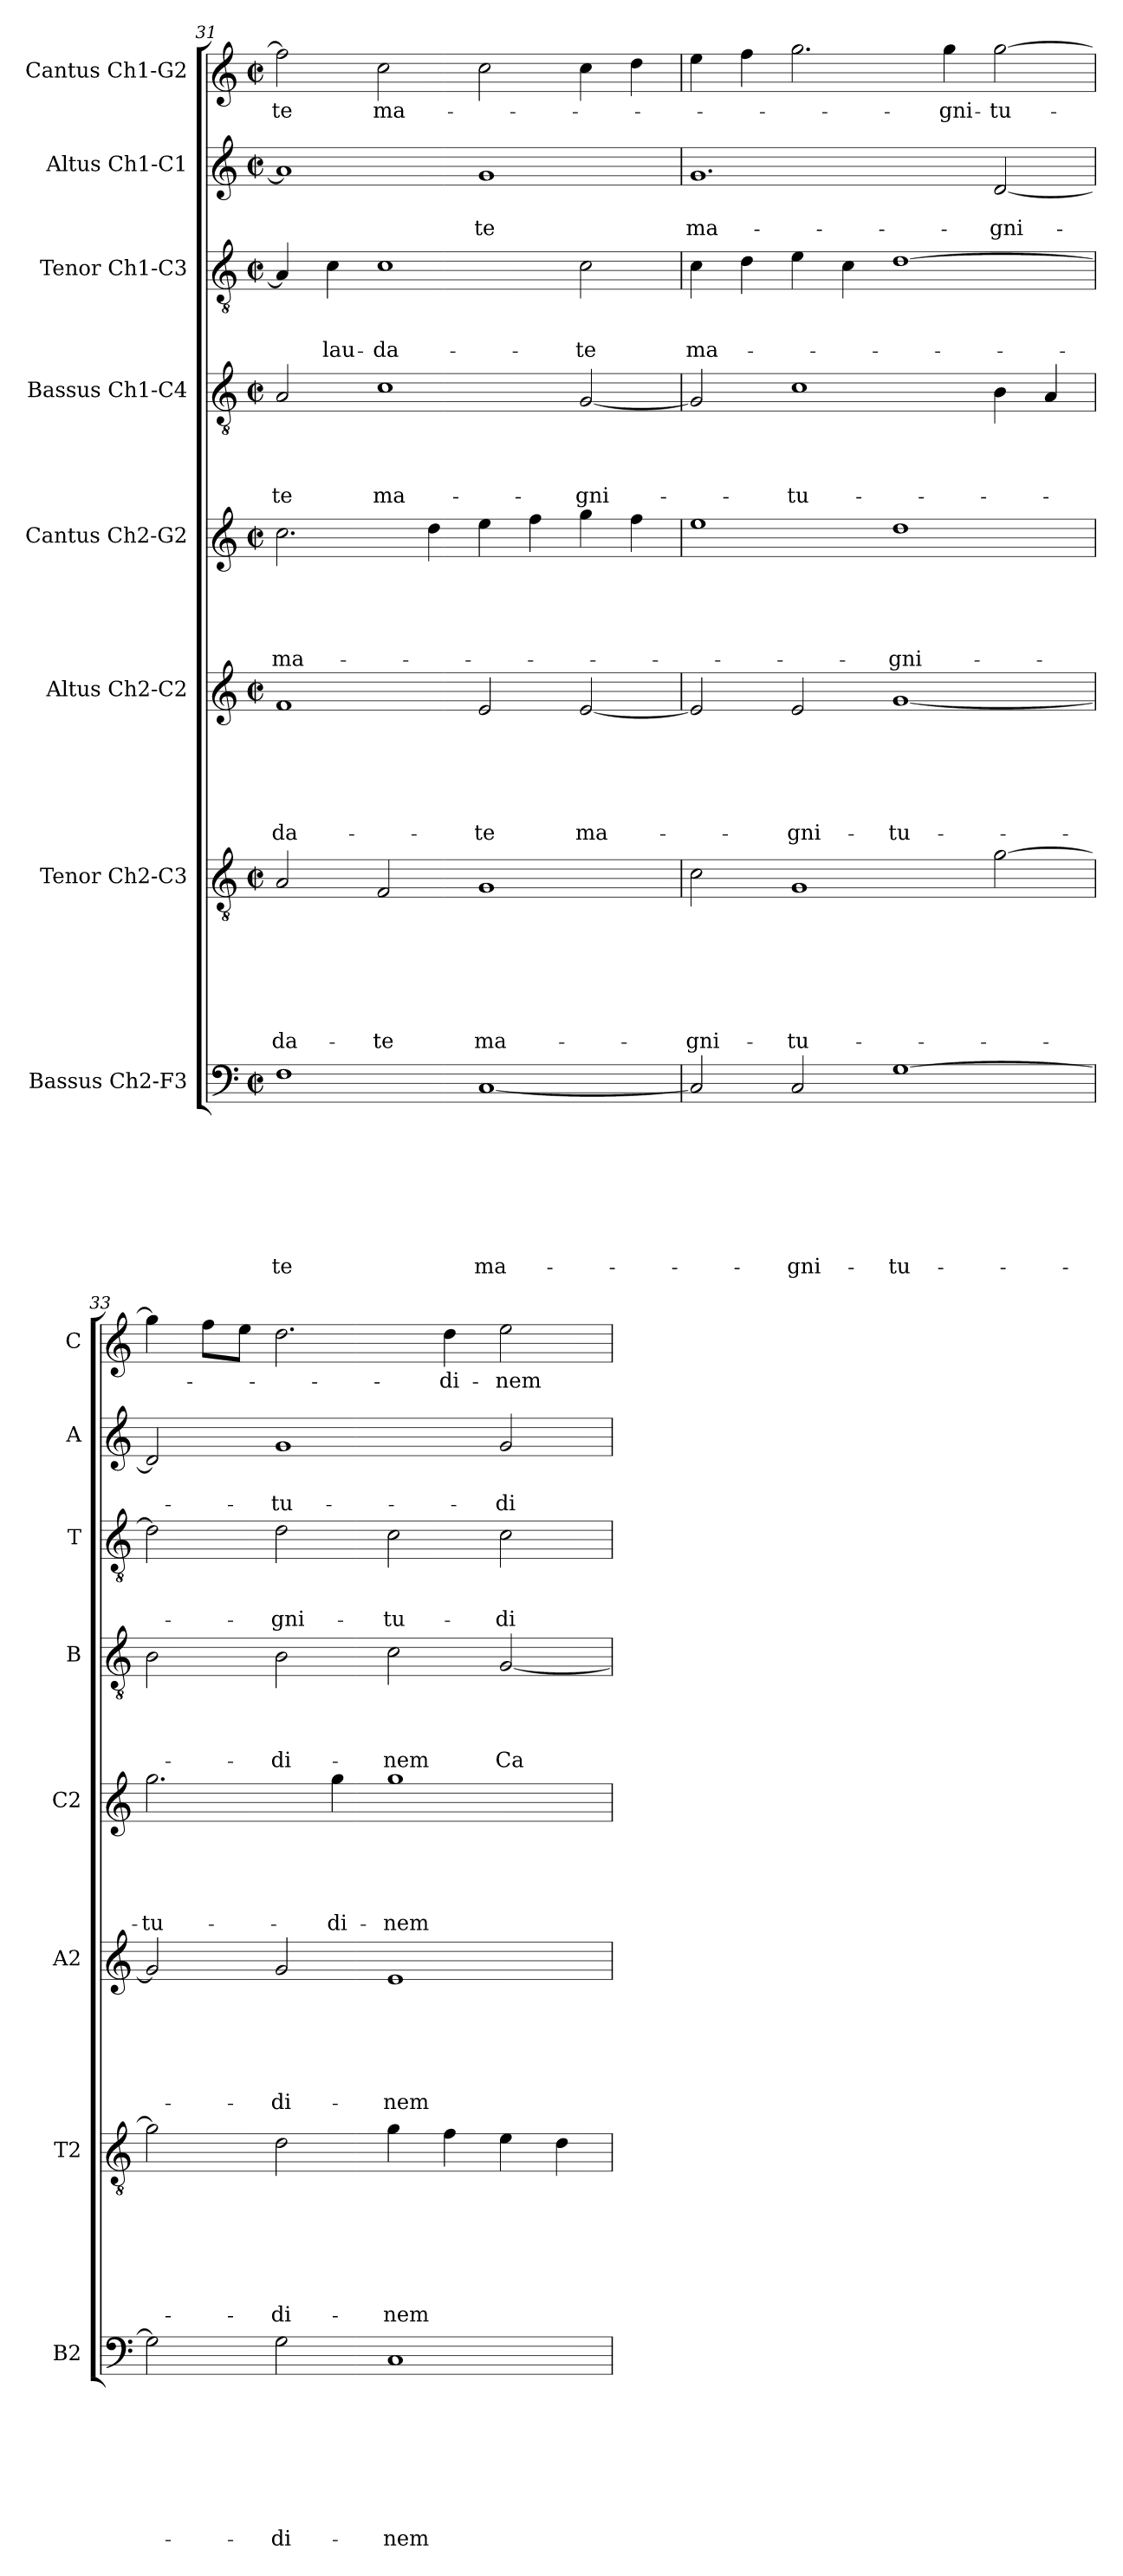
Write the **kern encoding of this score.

**kern	**text	**text	**text	**text	**text	**text	**text	**text	**kern	**text	**text	**text	**text	**text	**text	**text	**kern	**text	**text	**text	**text	**text	**text	**kern	**text	**text	**text	**text	**text	**kern	**text	**text	**text	**text	**kern	**text	**text	**text	**kern	**text	**text	**kern	**text
*part8	*part8	*part8	*part8	*part8	*part8	*part8	*part8	*part8	*part7	*part7	*part7	*part7	*part7	*part7	*part7	*part7	*part6	*part6	*part6	*part6	*part6	*part6	*part6	*part5	*part5	*part5	*part5	*part5	*part5	*part4	*part4	*part4	*part4	*part4	*part3	*part3	*part3	*part3	*part2	*part2	*part2	*part1	*part1
*staff8	*staff8	*staff8	*staff8	*staff8	*staff8	*staff8	*staff8	*staff8	*staff7	*staff7	*staff7	*staff7	*staff7	*staff7	*staff7	*staff7	*staff6	*staff6	*staff6	*staff6	*staff6	*staff6	*staff6	*staff5	*staff5	*staff5	*staff5	*staff5	*staff5	*staff4	*staff4	*staff4	*staff4	*staff4	*staff3	*staff3	*staff3	*staff3	*staff2	*staff2	*staff2	*staff1	*staff1
*I"Bassus Ch2-F3	*	*	*	*	*	*	*	*	*I"Tenor Ch2-C3	*	*	*	*	*	*	*	*I"Altus Ch2-C2	*	*	*	*	*	*	*I"Cantus Ch2-G2	*	*	*	*	*	*I"Bassus Ch1-C4	*	*	*	*	*I"Tenor Ch1-C3	*	*	*	*I"Altus Ch1-C1	*	*	*I"Cantus Ch1-G2	*
*I'B2	*	*	*	*	*	*	*	*	*I'T2	*	*	*	*	*	*	*	*I'A2	*	*	*	*	*	*	*I'C2	*	*	*	*	*	*I'B	*	*	*	*	*I'T	*	*	*	*I'A	*	*	*I'C	*
!!LO:PB:g=z
*clefF4	*	*	*	*	*	*	*	*	*clefGv2	*	*	*	*	*	*	*	*clefG2	*	*	*	*	*	*	*clefG2	*	*	*	*	*	*clefGv2	*	*	*	*	*clefGv2	*	*	*	*clefG2	*	*	*clefG2	*
*k[]	*	*	*	*	*	*	*	*	*k[]	*	*	*	*	*	*	*	*k[]	*	*	*	*	*	*	*k[]	*	*	*	*	*	*k[]	*	*	*	*	*k[]	*	*	*	*k[]	*	*	*k[]	*
*C:	*	*	*	*	*	*	*	*	*C:	*	*	*	*	*	*	*	*C:	*	*	*	*	*	*	*C:	*	*	*	*	*	*C:	*	*	*	*	*C:	*	*	*	*C:	*	*	*C:	*
*M2/2	*	*	*	*	*	*	*	*	*M2/2	*	*	*	*	*	*	*	*M2/2	*	*	*	*	*	*	*M2/2	*	*	*	*	*	*M2/2	*	*	*	*	*M2/2	*	*	*	*M2/2	*	*	*M2/2	*
*met(c|)	*	*	*	*	*	*	*	*	*met(c|)	*	*	*	*	*	*	*	*met(c|)	*	*	*	*	*	*	*met(c|)	*	*	*	*	*	*met(c|)	*	*	*	*	*met(c|)	*	*	*	*met(c|)	*	*	*met(c|)	*
=31	=31	=31	=31	=31	=31	=31	=31	=31	=31	=31	=31	=31	=31	=31	=31	=31	=31	=31	=31	=31	=31	=31	=31	=31	=31	=31	=31	=31	=31	=31	=31	=31	=31	=31	=31	=31	=31	=31	=31	=31	=31	=31	=31
!	!	!	!	!	!	!	!	!LO:LY:b	!	!	!	!	!	!	!	!LO:LY:b	!	!	!	!	!	!	!LO:LY:b	!	!	!	!	!	!LO:LY:b	!	!	!	!	!LO:LY:b	!	!	!	!	!	!	!	!	!LO:LY:b
1F	.	.	.	.	.	.	.	-te	2A/	.	.	.	.	.	.	-da-	1f	.	.	.	.	.	-da-	2.cc\	.	.	.	.	ma-	2A/	.	.	.	-te	4A/]	.	.	.	1a]	.	.	2ff\]	-te
!	!	!	!	!	!	!	!	!	!	!	!	!	!	!	!	!	!	!	!	!	!	!	!	!	!	!	!	!	!	!	!	!	!	!	!	!	!	!LO:LY:b	!	!	!	!	!
.	.	.	.	.	.	.	.	.	.	.	.	.	.	.	.	.	.	.	.	.	.	.	.	.	.	.	.	.	.	.	.	.	.	.	4c\	.	.	lau-	.	.	.	.	.
!	!	!	!	!	!	!	!	!	!	!	!	!	!	!	!	!LO:LY:b	!	!	!	!	!	!	!	!	!	!	!	!	!	!	!	!	!	!LO:LY:b	!	!	!	!LO:LY:b	!	!	!	!	!LO:LY:b
.	.	.	.	.	.	.	.	.	2F/	.	.	.	.	.	.	-te	.	.	.	.	.	.	.	.	.	.	.	.	.	1c	.	.	.	ma-	1c	.	.	-da-	.	.	.	2cc\	ma-
.	.	.	.	.	.	.	.	.	.	.	.	.	.	.	.	.	.	.	.	.	.	.	.	4dd\	.	.	.	.	.	.	.	.	.	.	.	.	.	.	.	.	.	.	.
!	!	!	!	!	!	!	!	!LO:LY:b	!	!	!	!	!	!	!	!LO:LY:b	!	!	!	!	!	!	!LO:LY:b	!	!	!	!	!	!	!	!	!	!	!	!	!	!	!	!	!	!LO:LY:b	!	!
[1C	.	.	.	.	.	.	.	ma-	1G	.	.	.	.	.	.	ma-	2e/	.	.	.	.	.	-te	4ee\	.	.	.	.	.	.	.	.	.	.	.	.	.	.	1g	.	-te	2cc\	.
.	.	.	.	.	.	.	.	.	.	.	.	.	.	.	.	.	.	.	.	.	.	.	.	4ff\	.	.	.	.	.	.	.	.	.	.	.	.	.	.	.	.	.	.	.
!	!	!	!	!	!	!	!	!	!	!	!	!	!	!	!	!	!	!	!	!	!	!	!LO:LY:b	!	!	!	!	!	!	!	!	!	!	!LO:LY:b	!	!	!	!LO:LY:b	!	!	!	!	!
.	.	.	.	.	.	.	.	.	.	.	.	.	.	.	.	.	[2e/	.	.	.	.	.	ma-	4gg\	.	.	.	.	.	[2G/	.	.	.	-gni-	2c\	.	.	-te	.	.	.	4cc\	.
.	.	.	.	.	.	.	.	.	.	.	.	.	.	.	.	.	.	.	.	.	.	.	.	4ff\	.	.	.	.	.	.	.	.	.	.	.	.	.	.	.	.	.	4dd\	.
=32	=32	=32	=32	=32	=32	=32	=32	=32	=32	=32	=32	=32	=32	=32	=32	=32	=32	=32	=32	=32	=32	=32	=32	=32	=32	=32	=32	=32	=32	=32	=32	=32	=32	=32	=32	=32	=32	=32	=32	=32	=32	=32	=32
!	!	!	!	!	!	!	!	!	!	!	!	!	!	!	!	!LO:LY:b	!	!	!	!	!	!	!	!	!	!	!	!	!	!	!	!	!	!	!	!	!	!LO:LY:b	!	!	!LO:LY:b	!	!
2C/]	.	.	.	.	.	.	.	.	2c\	.	.	.	.	.	.	-gni-	2e/]	.	.	.	.	.	.	1ee	.	.	.	.	.	2G/]	.	.	.	.	4c\	.	.	ma-	1.g	.	ma-	4ee\	.
.	.	.	.	.	.	.	.	.	.	.	.	.	.	.	.	.	.	.	.	.	.	.	.	.	.	.	.	.	.	.	.	.	.	.	4d\	.	.	.	.	.	.	4ff\	.
!	!	!	!	!	!	!	!	!LO:LY:b	!	!	!	!	!	!	!	!LO:LY:b	!	!	!	!	!	!	!LO:LY:b	!	!	!	!	!	!	!	!	!	!	!LO:LY:b	!	!	!	!	!	!	!	!	!
2C/	.	.	.	.	.	.	.	-gni-	1G	.	.	.	.	.	.	-tu-	2e/	.	.	.	.	.	-gni-	.	.	.	.	.	.	1c	.	.	.	-tu-	4e\	.	.	.	.	.	.	2.gg\	.
.	.	.	.	.	.	.	.	.	.	.	.	.	.	.	.	.	.	.	.	.	.	.	.	.	.	.	.	.	.	.	.	.	.	.	4c\	.	.	.	.	.	.	.	.
!	!	!	!	!	!	!	!	!LO:LY:b	!	!	!	!	!	!	!	!	!	!	!	!	!	!	!LO:LY:b	!	!	!	!	!	!LO:LY:b	!	!	!	!	!	!	!	!	!	!	!	!	!	!
[1G	.	.	.	.	.	.	.	-tu-	.	.	.	.	.	.	.	.	[1g	.	.	.	.	.	-tu-	1dd	.	.	.	.	-gni-	.	.	.	.	.	[1d	.	.	.	.	.	.	.	.
!	!	!	!	!	!	!	!	!	!	!	!	!	!	!	!	!	!	!	!	!	!	!	!	!	!	!	!	!	!	!	!	!	!	!	!	!	!	!	!	!	!	!	!LO:LY:b
.	.	.	.	.	.	.	.	.	.	.	.	.	.	.	.	.	.	.	.	.	.	.	.	.	.	.	.	.	.	.	.	.	.	.	.	.	.	.	.	.	.	4gg\	-gni-
!	!	!	!	!	!	!	!	!	!	!	!	!	!	!	!	!	!	!	!	!	!	!	!	!	!	!	!	!	!	!	!	!	!	!	!	!	!	!	!	!	!LO:LY:b	!	!LO:LY:b
.	.	.	.	.	.	.	.	.	[2g\	.	.	.	.	.	.	.	.	.	.	.	.	.	.	.	.	.	.	.	.	4B\	.	.	.	.	.	.	.	.	[2d/	.	-gni-	[2gg\	-tu-
.	.	.	.	.	.	.	.	.	.	.	.	.	.	.	.	.	.	.	.	.	.	.	.	.	.	.	.	.	.	4A/	.	.	.	.	.	.	.	.	.	.	.	.	.
=33	=33	=33	=33	=33	=33	=33	=33	=33	=33	=33	=33	=33	=33	=33	=33	=33	=33	=33	=33	=33	=33	=33	=33	=33	=33	=33	=33	=33	=33	=33	=33	=33	=33	=33	=33	=33	=33	=33	=33	=33	=33	=33	=33
!	!	!	!	!	!	!	!	!	!	!	!	!	!	!	!	!	!	!	!	!	!	!	!	!	!	!	!	!	!LO:LY:b	!	!	!	!	!	!	!	!	!	!	!	!	!	!
2G\]	.	.	.	.	.	.	.	.	2g\]	.	.	.	.	.	.	.	2g/]	.	.	.	.	.	.	2.gg\	.	.	.	.	-tu-	2B\	.	.	.	.	2d\]	.	.	.	2d/]	.	.	4gg\]	.
.	.	.	.	.	.	.	.	.	.	.	.	.	.	.	.	.	.	.	.	.	.	.	.	.	.	.	.	.	.	.	.	.	.	.	.	.	.	.	.	.	.	8ff\L	.
.	.	.	.	.	.	.	.	.	.	.	.	.	.	.	.	.	.	.	.	.	.	.	.	.	.	.	.	.	.	.	.	.	.	.	.	.	.	.	.	.	.	8ee\J	.
!	!	!	!	!	!	!	!	!LO:LY:b	!	!	!	!	!	!	!	!LO:LY:b	!	!	!	!	!	!	!LO:LY:b	!	!	!	!	!	!	!	!	!	!	!LO:LY:b	!	!	!	!LO:LY:b	!	!	!LO:LY:b	!	!
2G\	.	.	.	.	.	.	.	-di-	2d\	.	.	.	.	.	.	-di-	2g/	.	.	.	.	.	-di-	.	.	.	.	.	.	2B\	.	.	.	-di-	2d\	.	.	-gni-	1g	.	-tu-	2.dd\	.
!	!	!	!	!	!	!	!	!	!	!	!	!	!	!	!	!	!	!	!	!	!	!	!	!	!	!	!	!	!LO:LY:b	!	!	!	!	!	!	!	!	!	!	!	!	!	!
.	.	.	.	.	.	.	.	.	.	.	.	.	.	.	.	.	.	.	.	.	.	.	.	4gg\	.	.	.	.	-di-	.	.	.	.	.	.	.	.	.	.	.	.	.	.
!	!	!	!	!	!	!	!	!LO:LY:b	!	!	!	!	!	!	!	!LO:LY:b	!	!	!	!	!	!	!LO:LY:b	!	!	!	!	!	!LO:LY:b	!	!	!	!	!LO:LY:b	!	!	!	!LO:LY:b	!	!	!	!	!
1C	.	.	.	.	.	.	.	-nem	4g\	.	.	.	.	.	.	-nem	1e	.	.	.	.	.	-nem	1gg	.	.	.	.	-nem	2c\	.	.	.	-nem	2c\	.	.	-tu-	.	.	.	.	.
!	!	!	!	!	!	!	!	!	!	!	!	!	!	!	!	!	!	!	!	!	!	!	!	!	!	!	!	!	!	!	!	!	!	!	!	!	!	!	!	!	!	!	!LO:LY:b
.	.	.	.	.	.	.	.	.	4f\	.	.	.	.	.	.	.	.	.	.	.	.	.	.	.	.	.	.	.	.	.	.	.	.	.	.	.	.	.	.	.	.	4dd\	-di-
!	!	!	!	!	!	!	!	!	!	!	!	!	!	!	!	!	!	!	!	!	!	!	!	!	!	!	!	!	!	!	!	!	!	!LO:LY:b	!	!	!	!LO:LY:b	!	!	!LO:LY:b	!	!LO:LY:b
.	.	.	.	.	.	.	.	.	4e\	.	.	.	.	.	.	.	.	.	.	.	.	.	.	.	.	.	.	.	.	[2G/	.	.	.	Ca-	2c\	.	.	-di-	2g/	.	-di-	2ee\	-nem
.	.	.	.	.	.	.	.	.	4d\	.	.	.	.	.	.	.	.	.	.	.	.	.	.	.	.	.	.	.	.	.	.	.	.	.	.	.	.	.	.	.	.	.	.
=	=	=	=	=	=	=	=	=	=	=	=	=	=	=	=	=	=	=	=	=	=	=	=	=	=	=	=	=	=	=	=	=	=	=	=	=	=	=	=	=	=	=	=
*-	*-	*-	*-	*-	*-	*-	*-	*-	*-	*-	*-	*-	*-	*-	*-	*-	*-	*-	*-	*-	*-	*-	*-	*-	*-	*-	*-	*-	*-	*-	*-	*-	*-	*-	*-	*-	*-	*-	*-	*-	*-	*-	*-
